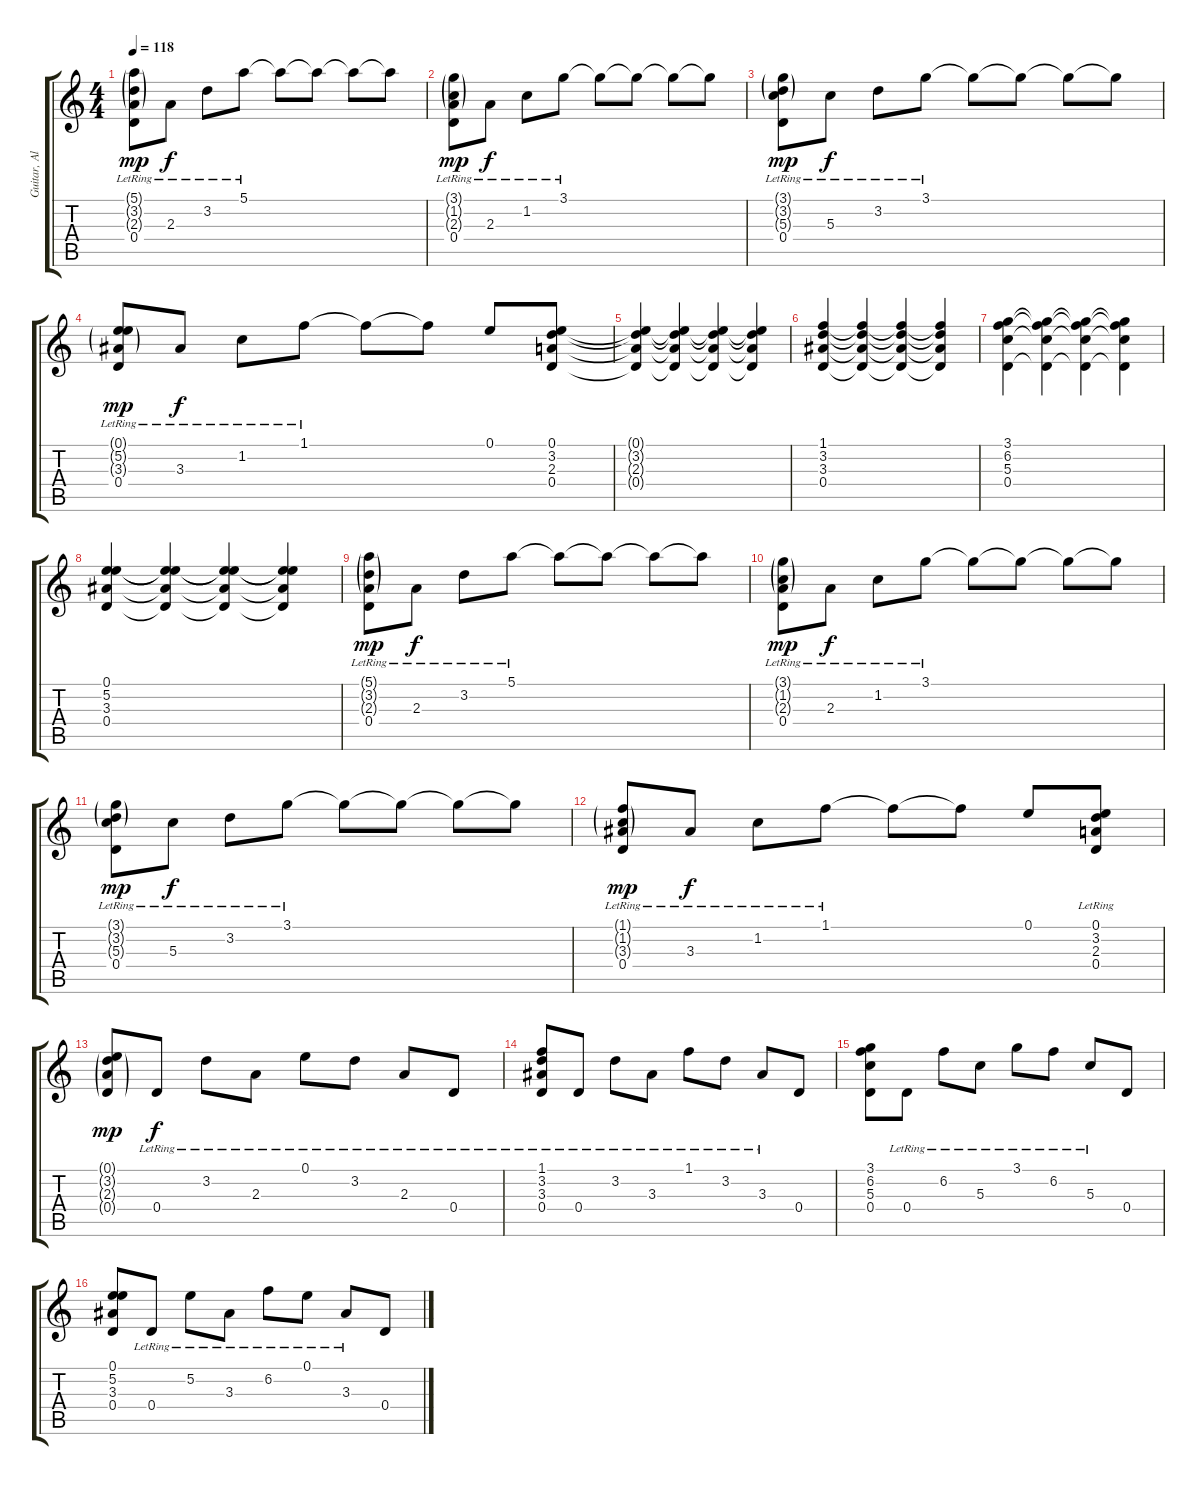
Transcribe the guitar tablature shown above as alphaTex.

\track ("Guitar, Allan" "Guitar, Al") {solo instrument overdrivenguitar}
\staff {score tabs}
\tuning (E4 B3 G3 D3 A2 E2) {hide}
\ts (4 4)
\tempo 118
\clef g2
\ks c
(5.1{g} 3.2{g} 2.3{g} 0.4{lr}).8{dy mp} 2.3{lr}.8{dy f} 3.2{lr}.8 5.1{lr}.8 5.1{t}.8 5.1{t}.8 5.1{t}.8 5.1{t}.8 |
(3.1{g} 1.2{g} 2.3{g} 0.4{lr}).8{dy mp} 2.3{lr}.8{dy f} 1.2{lr}.8 3.1{lr}.8 3.1{t}.8 3.1{t}.8 3.1{t}.8 3.1{t}.8 |
(3.1{g} 3.2{g} 5.3{g} 0.4{lr}).8{dy mp} 5.3{lr}.8{dy f} 3.2{lr}.8 3.1{lr}.8 3.1{t}.8 3.1{t}.8 3.1{t}.8 3.1{t}.8 |
(0.1{g} 5.2{g} 3.3{g} 0.4{lr}).8{dy mp} 3.3{lr}.8{dy f} 1.2{lr}.8 1.1{lr}.8 1.1{t}.8 1.1{t}.8 0.1.8 (0.1 3.2 2.3 0.4).8 |
(0.1{t} 3.2{t} 2.3{t} 0.4{t}).4 (0.1{t} 3.2{t} 2.3{t} 0.4{t}).4 (0.1{t} 3.2{t} 2.3{t} 0.4{t}).4 (0.1{t} 3.2{t} 2.3{t} 0.4{t}).4 |
(1.1 3.2 3.3 0.4).4 (1.1{t} 3.2{t} 3.3{t} 0.4{t}).4 (1.1{t} 3.2{t} 3.3{t} 0.4{t}).4 (1.1{t} 3.2{t} 3.3{t} 0.4{t}).4 |
(3.1 6.2 5.3 0.4).4 (3.1{t} 6.2{t} 5.3{t} 0.4{t}).4 (3.1{t} 6.2{t} 5.3{t} 0.4{t}).4 (3.1{t} 6.2{t} 5.3{t} 0.4{t}).4 |
(0.1 5.2 3.3 0.4).4 (0.1{t} 5.2{t} 3.3{t} 0.4{t}).4 (0.1{t} 5.2{t} 3.3{t} 0.4{t}).4 (0.1{t} 5.2{t} 3.3{t} 0.4{t}).4 |
(5.1{g} 3.2{g} 2.3{g} 0.4{lr}).8{dy mp} 2.3{lr}.8{dy f} 3.2{lr}.8 5.1{lr}.8 5.1{t}.8 5.1{t}.8 5.1{t}.8 5.1{t}.8 |
(3.1{g} 1.2{g} 2.3{g} 0.4{lr}).8{dy mp} 2.3{lr}.8{dy f} 1.2{lr}.8 3.1{lr}.8 3.1{t}.8 3.1{t}.8 3.1{t}.8 3.1{t}.8 |
(3.1{g} 3.2{g} 5.3{g} 0.4{lr}).8{dy mp} 5.3{lr}.8{dy f} 3.2{lr}.8 3.1{lr}.8 3.1{t}.8 3.1{t}.8 3.1{t}.8 3.1{t}.8 |
(1.1{g} 1.2{g} 3.3{g} 0.4{lr}).8{dy mp} 3.3{lr}.8{dy f} 1.2{lr}.8 1.1{lr}.8 1.1{t}.8 1.1{t}.8 0.1.8 (0.1{lr} 3.2{lr} 2.3{lr} 0.4{lr}).8 |
(0.1{g} 3.2{g} 2.3{g} 0.4{g}).8{dy mp} 0.4{lr}.8{dy f} 3.2{lr}.8 2.3{lr}.8 0.1{lr}.8 3.2{lr}.8 2.3{lr}.8 0.4{lr}.8 |
(1.1{lr} 3.2 3.3 0.4).8 0.4{lr}.8 3.2{lr}.8 3.3{lr}.8 1.1{lr}.8 3.2{lr}.8 3.3{lr}.8 0.4.8 |
(3.1 6.2 5.3 0.4).8 0.4{lr}.8 6.2{lr}.8 5.3{lr}.8 3.1{lr}.8 6.2{lr}.8 5.3{lr}.8 0.4.8 |
(0.1 5.2 3.3 0.4).8 0.4{lr}.8 5.2{lr}.8 3.3{lr}.8 6.2{lr}.8 0.1{lr}.8 3.3{lr}.8 0.4.8
